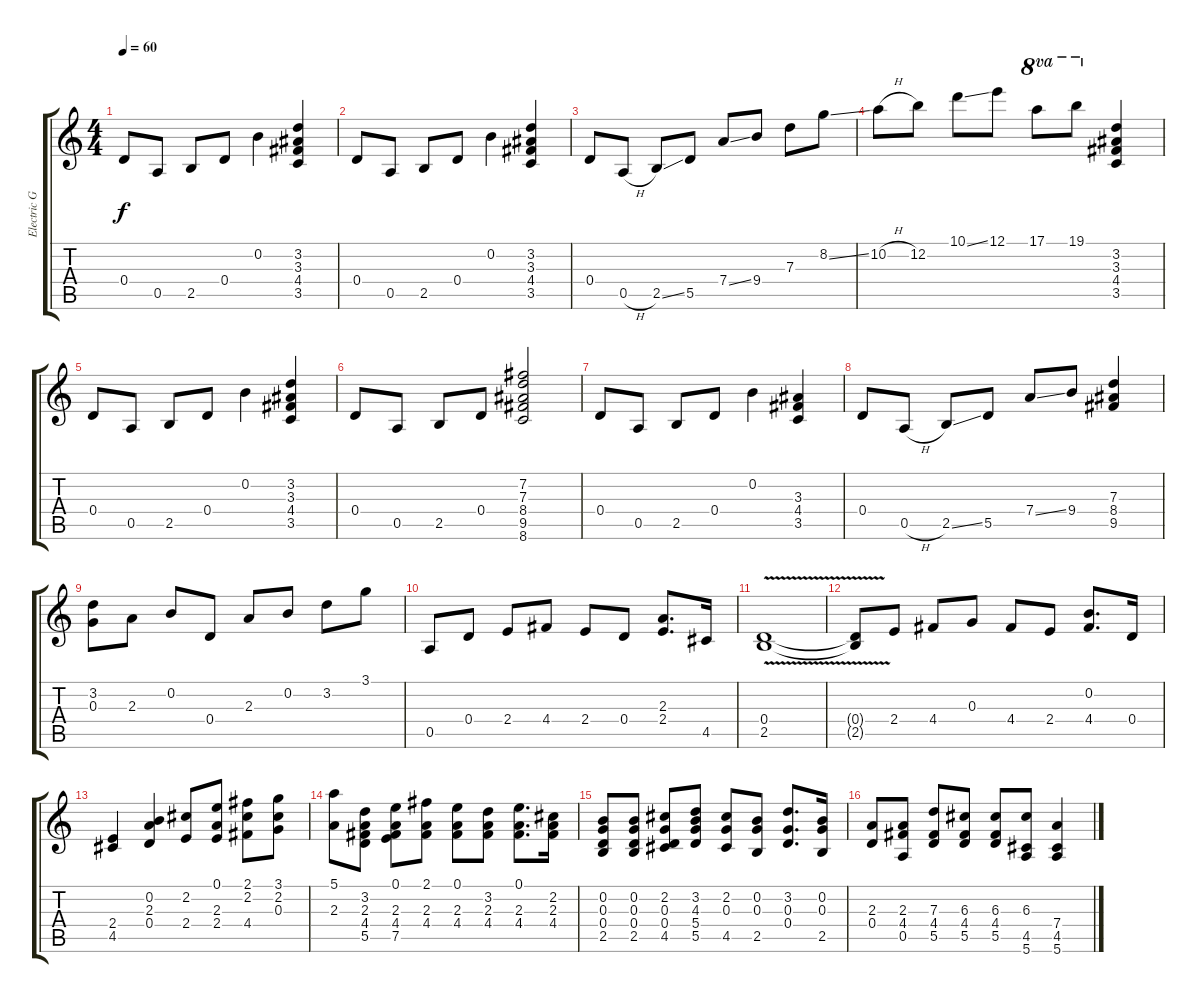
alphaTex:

\track ("Electric Guitar" "Electric G") {instrument overdrivenguitar}
\staff {score tabs}
\tuning (E4 B3 G3 D3 A2 E2) {hide}
\ts (4 4)
\tempo 60
\clef g2
\ks c
0.4.8{dy f instrument overdrivenguitar} 0.5.8 2.5.8 0.4.8 0.2.4 (3.2 3.3 4.4 3.5).4 |
0.4.8 0.5.8 2.5.8 0.4.8 0.2.4 (3.2 3.3 4.4 3.5).4 |
0.4.8 0.5{h}.8 2.5{ss}.8 5.5.8 7.4{ss}.8 9.4.8 7.3.8 8.2{ss}.8 |
10.2{h}.8 12.2.8 10.1{ss}.8 12.1.8 17.1.8{ot 8va} 19.1.8{ot 8va} (3.2 3.3 4.4 3.5).4 |
0.4.8 0.5.8 2.5.8 0.4.8 0.2.4 (3.2 3.3 4.4 3.5).4 |
0.4.8 0.5.8 2.5.8 0.4.8 (7.2 7.3 8.4 9.5 8.6).2 |
0.4.8 0.5.8 2.5.8 0.4.8 0.2.4 (3.3 4.4 3.5).4 |
0.4.8 0.5{h}.8 2.5{ss}.8 5.5.8 7.4{ss}.8 9.4.8 (7.3 8.4 9.5).4 |
(3.2 0.3).8 2.3.8 0.2.8 0.4.8 2.3.8 0.2.8 3.2.8 3.1.8 |
0.5.8 0.4.8 2.4.8 4.4.8 2.4.8 0.4.8 (2.3 2.4).8{d} 4.5.16 |
(0.4 2.5{v}).1 |
(0.4{t} 2.5{t}).8 2.4.8 4.4.8 0.3.8 4.4.8 2.4.8 (0.2 4.4).8{d} 0.4.16 |
(2.4 4.5).4 (0.2 2.3 0.4).4 (2.2 2.4).8 (0.1 2.3 2.4).8 (2.1 2.2 4.4).8 (3.1 2.2 0.3).8 |
(5.1 2.3).8 (3.2 2.3 4.4 5.5).8 (0.1 2.3 4.4 7.5).8 (2.1 2.3 4.4).8 (0.1 2.3 4.4).8 (3.2 2.3 4.4).8 (0.1 2.3 4.4).8{d} (2.2 2.3 4.4).16 |
(0.2 0.3 0.4 2.5).8 (0.2 0.3 0.4 2.5).8 (2.2 0.3 0.4 4.5).8 (3.2 4.3 5.4 5.5).8 (2.2 0.3 4.5).8 (0.2 0.3 2.5).8 (3.2 0.3 0.4).8{d} (0.2 0.3 2.5).16 |
(2.3 0.4).8 (2.3 4.4 0.5).8 (7.3 4.4 5.5).8 (6.3 4.4 5.5).8 (6.3 4.4 5.5).8 (6.3 4.5 5.6).8 (7.4 4.5 5.6).4
